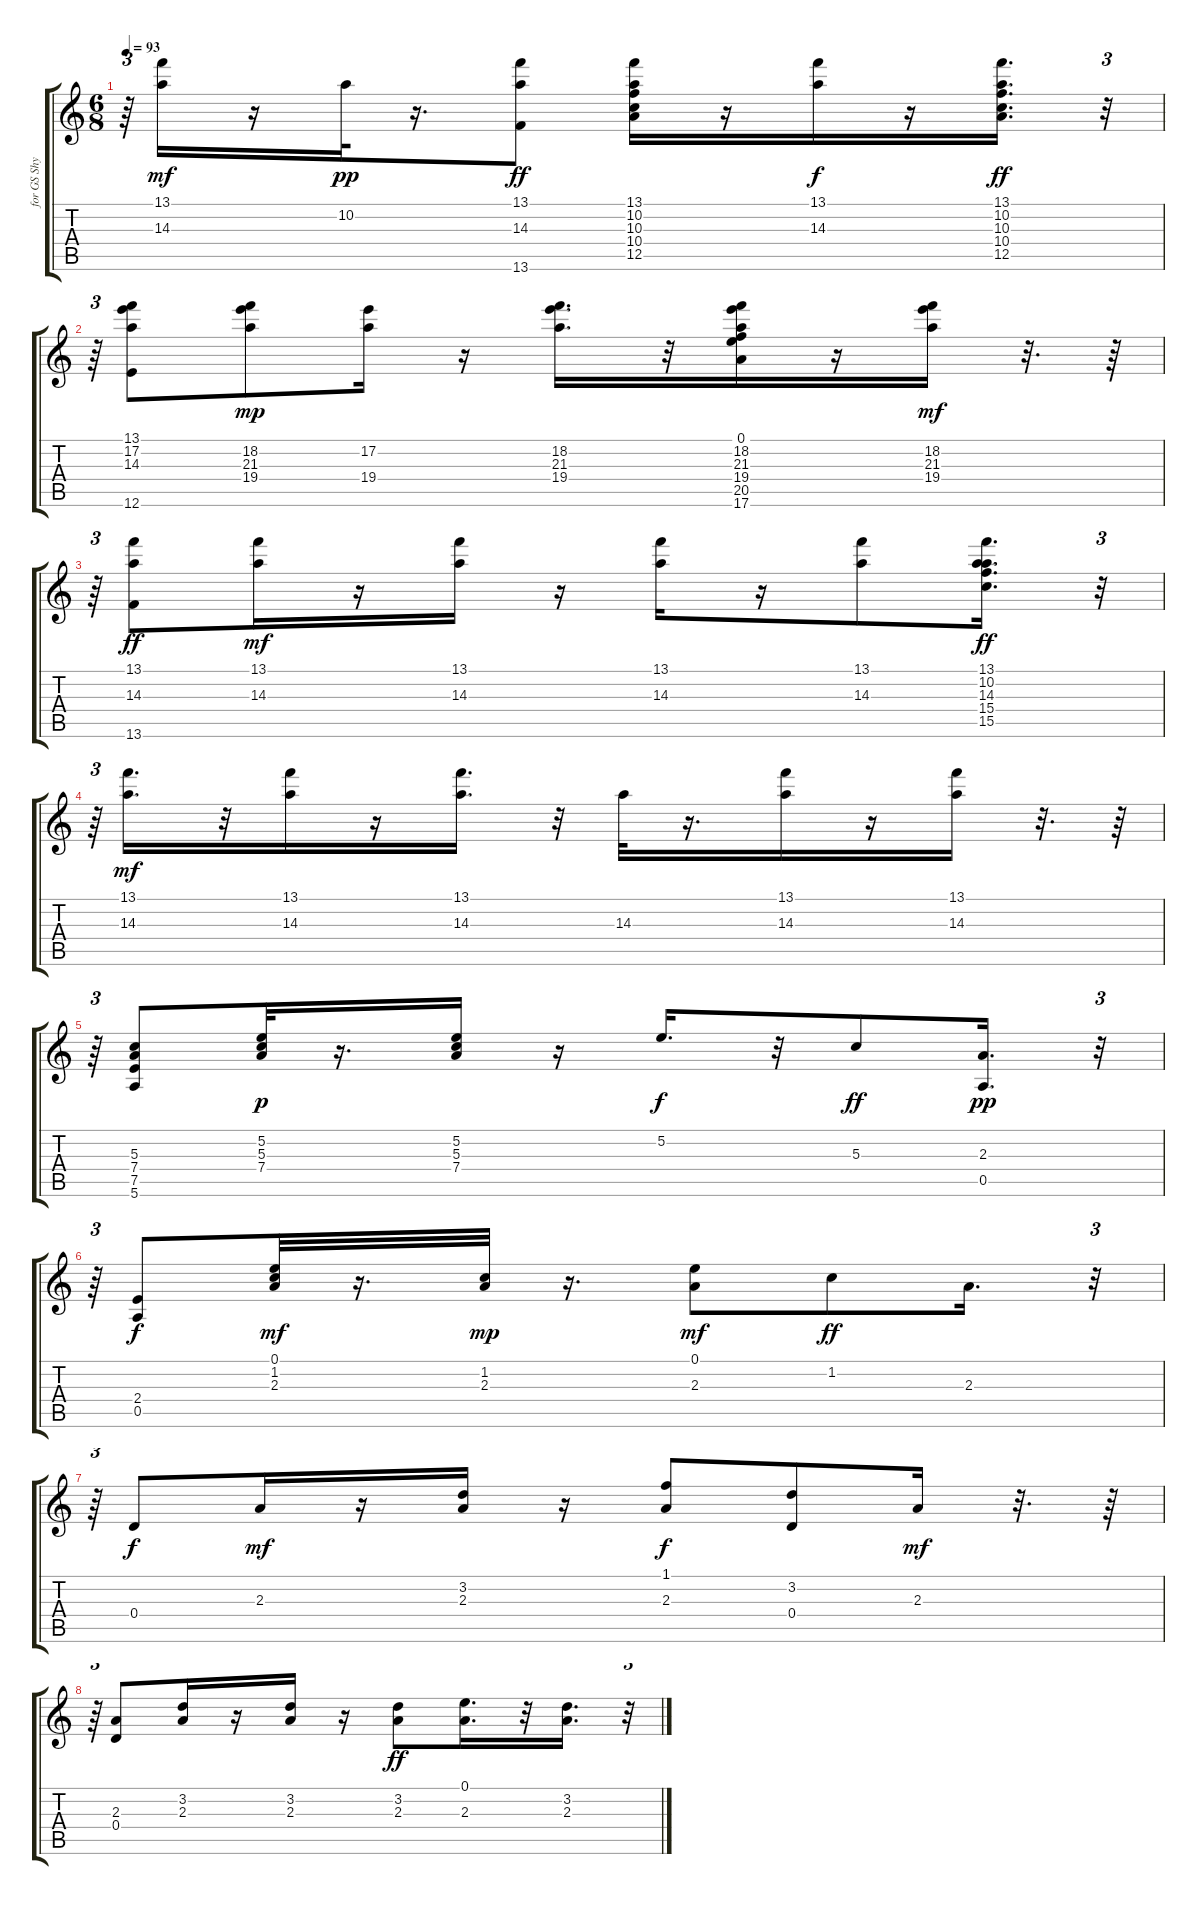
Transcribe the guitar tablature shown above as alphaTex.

\track ("for GS Shynths)" "for GS Shy") {instrument acousticguitarsteel}
\staff {score tabs}
\tuning (E4 B3 G3 D3 A2 E2) {hide}
\ts (6 8)
\tempo 93
\clef g2
\ks c
r.64{tu (3 2) dy ff} (13.1 14.3).16{dy mf} r.16 10.2.32{dy pp} r.16{d} (13.1 14.3 13.6).8{dy ff} (13.1 10.2 10.3 10.4 12.5).16 r.16 (13.1 14.3).16{dy f} r.16 (13.1 10.2 10.3 10.4 12.5).16{d dy ff} r.32{tu (3 2)} |
r.64{tu (3 2)} (13.1 17.2 14.3 12.6).8 (18.2 21.3 19.4).8{dy mp} (17.2 19.4).16 r.16 (18.2 21.3 19.4).16{d} r.32 (0.1 18.2 21.3 19.4 20.5 17.6).16 r.16 (18.2 21.3 19.4).16{dy mf} r.32{d} r.64 |
r.64{tu (3 2)} (13.1 14.3 13.6).8{dy ff} (13.1 14.3).16{dy mf} r.16 (13.1 14.3).16 r.16 (13.1 14.3).16 r.16 (13.1 14.3).8 (13.1 10.2 14.3 15.4 15.5).16{d dy ff} r.32{tu (3 2)} |
r.64{tu (3 2)} (13.1 14.3).16{d dy mf} r.32 (13.1 14.3).16 r.16 (13.1 14.3).16{d} r.32 14.3.32 r.16{d} (13.1 14.3).16 r.16 (13.1 14.3).16 r.32{d} r.64 |
r.64{tu (3 2)} (5.3 7.4 7.5 5.6).8 (5.2 5.3 7.4).32{dy p} r.16{d} (5.2 5.3 7.4).16 r.16 5.2.16{d dy f} r.32 5.3.8{dy ff} (2.3 0.5).16{d dy pp} r.32{tu (3 2)} |
r.64{tu (3 2)} (2.4 0.5).8{dy f} (0.1 1.2 2.3).32{dy mf} r.16{d} (1.2 2.3).32{dy mp} r.16{d} (0.1 2.3).8{dy mf} 1.2.8{dy ff} 2.3.16{d} r.32{tu (3 2)} |
r.64{tu (3 2)} 0.4.8{dy f} 2.3.16{dy mf} r.16 (3.2 2.3).16 r.16 (1.1 2.3).8{dy f} (3.2 0.4).8 2.3.16{dy mf} r.32{d} r.64 |
r.64{tu (3 2)} (2.3 0.4).8 (3.2 2.3).16 r.16 (3.2 2.3).16 r.16 (3.2 2.3).8{dy ff} (0.1 2.3).16{d} r.32 (3.2 2.3).16{d} r.32{tu (3 2)}
